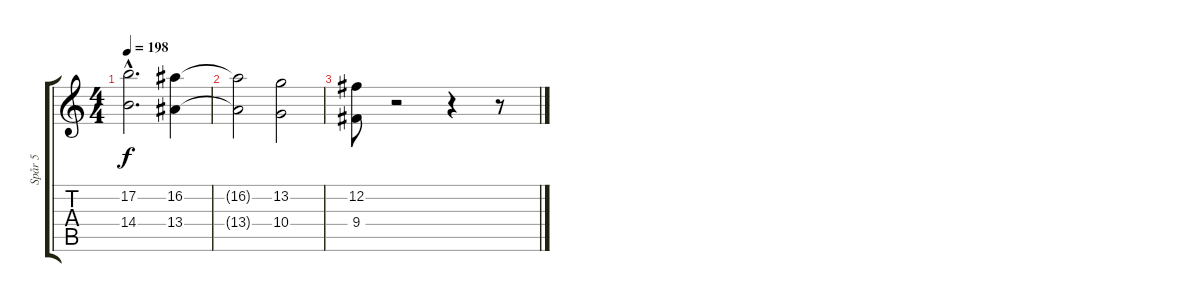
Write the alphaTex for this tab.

\track ("Spår 5" "Spår 5") {instrument distortionguitar}
\staff {score tabs}
\tuning (B3 Gb3 D3 A2 E2 B1) {hide}
\ts (4 4)
\tempo 198
\clef g2
\ks c
(17.2{hac} 14.4{hac}).2{d dy f} (16.2 13.4).4 |
(16.2{t} 13.4{t}).2 (13.2 10.4).2 |
(12.2 9.4).8 r.2 r.4 r.8
